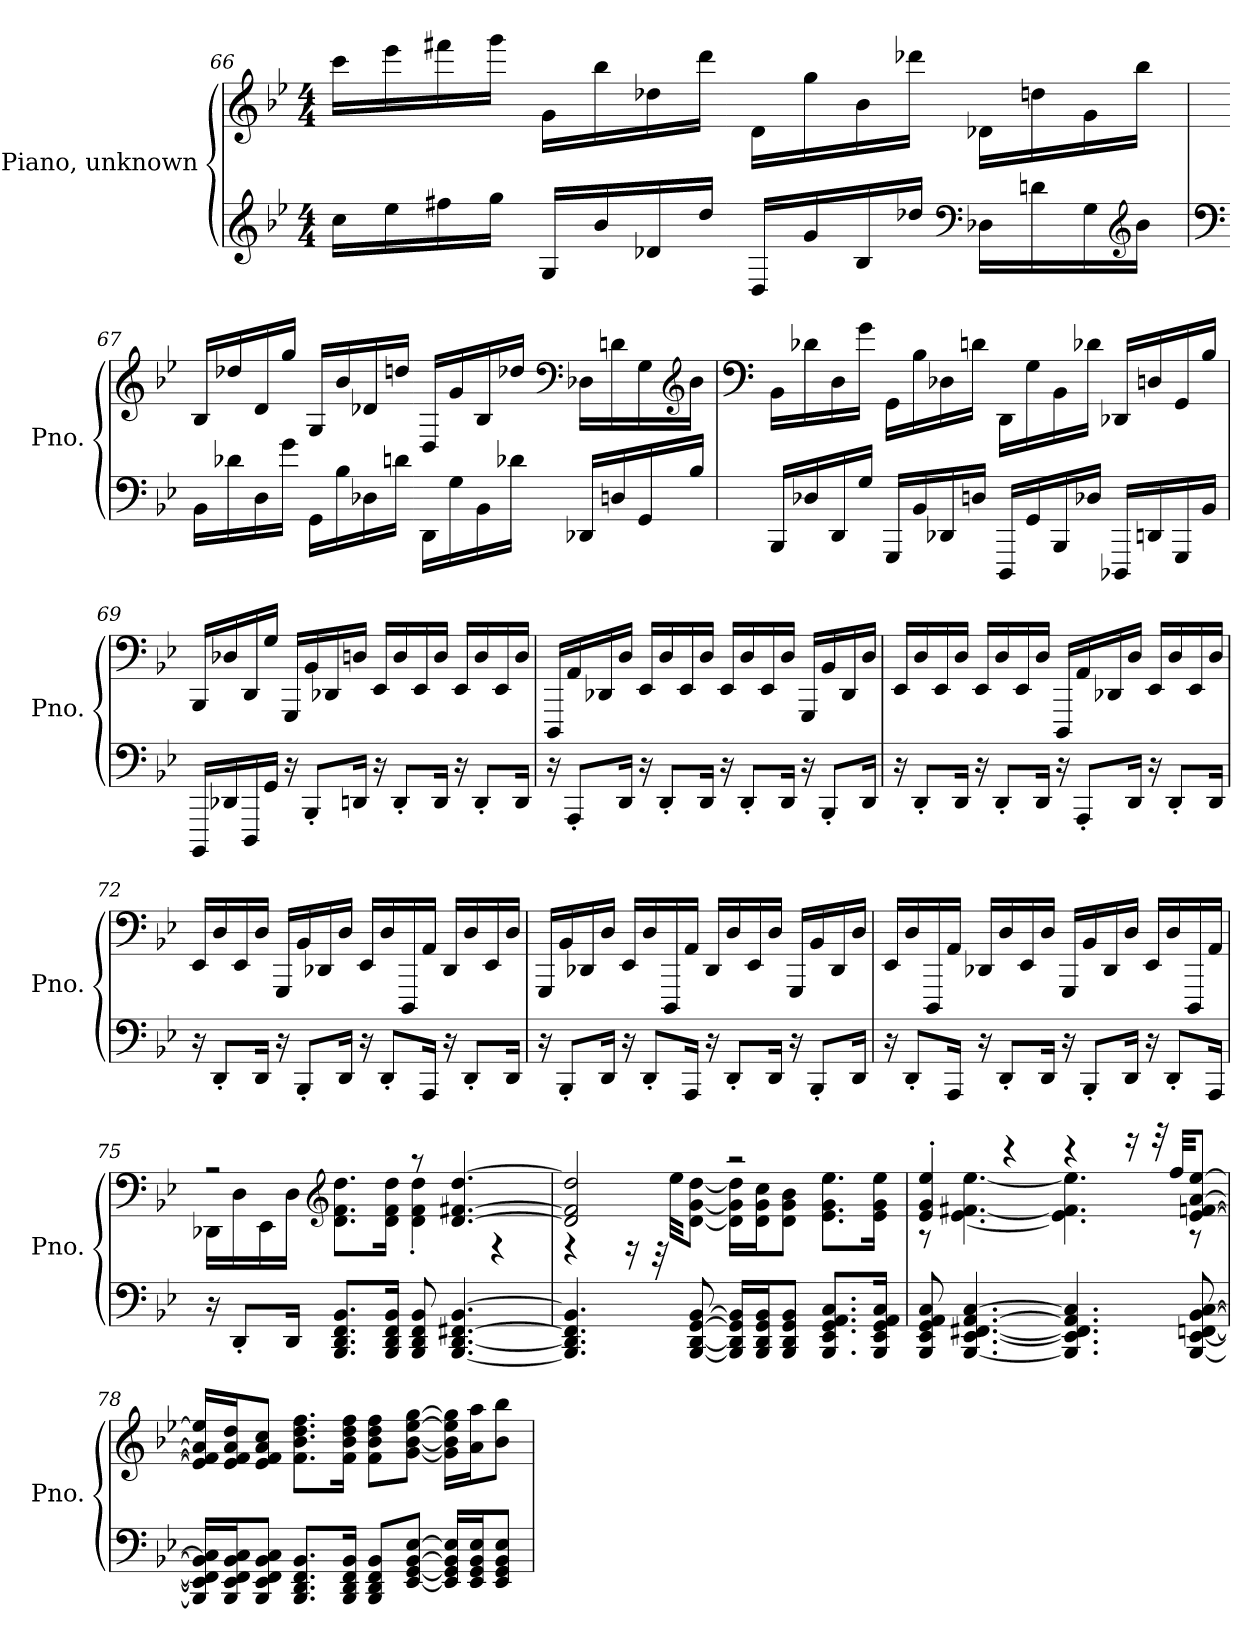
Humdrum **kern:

**kern	**kern
*part1	*part1
*staff2	*staff1
*I"Piano, unknown	*
*I'Pno.	*
!!LO:LB:g=z
*clefG2	*clefG2
*k[b-e-]	*k[b-e-]
*M4/4	*M4/4
=66	=66
16cc\LL	16ccc\LL
16ee-\	16eee-\
16ff#X\	16fff#X\
16gg\JJ	16ggg\JJ
16G/LL	16g\LL
16b-/	16bb-\
16d-X/	16dd-X\
16dd/JJ	16ddd\JJ
16D/LL	16d\LL
16g/	16gg\
16B-/	16b-\
16dd-X/JJ	16ddd-X\JJ
*clefF4	*
16D-X\LL	16d-X\LL
16dn\	16ddn\
16G\	16g\
*clefG2	*
16b-\JJ	16bb-\JJ
!!LO:PB:g=z
=67	=67
*clefF4	*
16BB-\LL	16B-/LL
16d-X\	16dd-X/
16D\	16d/
16g\JJ	16gg/JJ
16GG\LL	16G/LL
16B-\	16b-/
16D-X\	16d-X/
16dn\JJ	16ddn/JJ
16DD\LL	16D/LL
16G\	16g/
16BB-\	16B-/
16d-X\JJ	16dd-X/JJ
*	*clefF4
16DD-X/LL	16D-X\LL
16Dn/	16dn\
16GG/	16G\
*	*clefG2
16B-/JJ	16b-\JJ
=68	=68
*	*clefF4
16BBB-/LL	16BB-\LL
16D-X/	16d-X\
16DD/	16D\
16G/JJ	16g\JJ
16GGG/LL	16GG\LL
16BB-/	16B-\
16DD-X/	16D-X\
16Dn/JJ	16dn\JJ
16DDD/LL	16DD\LL
16GG/	16G\
16BBB-/	16BB-\
16D-X/JJ	16d-X\JJ
16DDD-X/LL	16DD-X/LL
16DDn/	16Dn/
16GGG/	16GG/
16BB-/JJ	16B-/JJ
!!LO:LB:g=z
=69	=69
16BBBB-/LL	16BBB-/LL
16DD-X/	16D-X/
16DDD/	16DD/
16GG/JJ	16G/JJ
16r	16GGG/LL
8BBB-'/L	16BB-/
.	16DD-X/
16DDn/Jk	16Dn/JJ
16r	16EE-/LL
8DD'/L	16D/
.	16EE-/
16DD/Jk	16D/JJ
16r	16EE-/LL
8DD'/L	16D/
.	16EE-/
16DD/Jk	16D/JJ
=70	=70
16r	16DDD/LL
8AAA'/L	16AA/
.	16DD-X/
16DD/Jk	16D/JJ
16r	16EE-/LL
8DD'/L	16D/
.	16EE-/
16DD/Jk	16D/JJ
16r	16EE-/LL
8DD'/L	16D/
.	16EE-/
16DD/Jk	16D/JJ
16r	16GGG/LL
8BBB-'/L	16BB-/
.	16DD-/
16DD/Jk	16D/JJ
!!LO:LB:g=z
=71	=71
16r	16EE-/LL
8DD'/L	16D/
.	16EE-/
16DD/Jk	16D/JJ
16r	16EE-/LL
8DD'/L	16D/
.	16EE-/
16DD/Jk	16D/JJ
16r	16DDD/LL
8AAA'/L	16AA/
.	16DD-X/
16DD/Jk	16D/JJ
16r	16EE-/LL
8DD'/L	16D/
.	16EE-/
16DD/Jk	16D/JJ
=72	=72
16r	16EE-/LL
8DD'/L	16D/
.	16EE-/
16DD/Jk	16D/JJ
16r	16GGG/LL
8BBB-'/L	16BB-/
.	16DD-X/
16DD/Jk	16D/JJ
16r	16EE-/LL
8DD'/L	16D/
.	16DDD/
16AAA/Jk	16AA/JJ
16r	16DD-/LL
8DD'/L	16D/
.	16EE-/
16DD/Jk	16D/JJ
!!LO:LB:g=z
=73	=73
16r	16GGG/LL
8BBB-'/L	16BB-/
.	16DD-X/
16DD/Jk	16D/JJ
16r	16EE-/LL
8DD'/L	16D/
.	16DDD/
16AAA/Jk	16AA/JJ
16r	16DD-/LL
8DD'/L	16D/
.	16EE-/
16DD/Jk	16D/JJ
16r	16GGG/LL
8BBB-'/L	16BB-/
.	16DD-/
16DD/Jk	16D/JJ
=74	=74
16r	16EE-/LL
8DD'/L	16D/
.	16DDD/
16AAA/Jk	16AA/JJ
16r	16DD-X/LL
8DD'/L	16D/
.	16EE-/
16DD/Jk	16D/JJ
16r	16GGG/LL
8BBB-'/L	16BB-/
.	16DD-/
16DD/Jk	16D/JJ
16r	16EE-/LL
8DD'/L	16D/
.	16DDD/
16AAA/Jk	16AA/JJ
!!LO:LB:g=z
=75	=75
*	*^
16r	2r	16DD-X\LL
8DD'/L	.	16D\
.	.	16EE-\
16DD/Jk	.	16D\JJ
*	*clefG2	*
8.BBB-/ 8.DD/ 8.FF/ 8.BB-/L	.	8.d\ 8.f\ 8.dd\L
16BBB-/ 16DD/ 16FF/ 16BB-/Jk	.	16d\ 16f\ 16dd\Jk
8BBB-/ 8DD/ 8FF/ 8BB-/	8r	4d\' 4f\' 4dd\'
[4.BBB-/ [4.DD/ [4.FF#X/ [4.BB-/	[4.d/ [4.f#X/ [4.dd/	.
.	.	4r
=76	=76	=76
4.BBB-/] 4.DD/] 4.FF#/] 4.BB-/]	2d/] 2f#/] 2dd/]	4r
.	.	16r
.	.	32r
.	.	32ee-\KKL
[8BBB-/ [8DD/ [8GG/ [8BB-/	.	[8d\ [8g\ [8dd\J
16BBB-/] 16DD/] 16GG/] 16BB-/]LL	2r	16d\] 16g\] 16dd\]LL
16BBB-/ 16DD/ 16GG/ 16BB-/J	.	16d\ 16g\ 16cc\J
8BBB-/ 8DD/ 8GG/ 8BB-/J	.	8d\ 8g\ 8b-\J
8.BBB-/ 8.EE-/ 8.GG/ 8.AA/ 8.C/L	.	8.e-\ 8.g\ 8.ee-\L
16BBB-/ 16EE-/ 16GG/ 16AA/ 16C/Jk	.	16e-\ 16g\ 16ee-\Jk
=77	=77	=77
8BBB-/ 8EE-/ 8GG/ 8AA/ 8C/	4e-/' 4g/' 4ee-/'	8r
[4.BBB-/ [4.EE-/ [4.FF#X/ [4.AA/ [4.C/	.	[4.e-\ [4.f#X\ [4.ee-\
.	4r	.
4.BBB-/] 4.EE-/] 4.FF#/] 4.AA/] 4.C/]	4r	4.e-\] 4.f#\] 4.ee-\]
.	16r	.
.	32r	.
.	32ff/KKL	.
[8BBB-/ [8EE-/ [8FFn/ [8BB-/ [8C/	[8e-/ [8fn/ [8a/ [8ee-/J	8r
*	*v	*v
!!LO:LB:g=z
=78	=78
16BBB-/] 16EE-/] 16FF/] 16BB-/] 16C/]LL	16e-/] 16f/] 16a/] 16ee-/]LL
16BBB-/ 16EE-/ 16FF/ 16BB-/ 16C/J	16e-/ 16f/ 16a/ 16dd/J
8BBB-/ 8EE-/ 8FF/ 8BB-/ 8C/J	8e-/ 8f/ 8a/ 8cc/J
8.BBB-/ 8.DD/ 8.FF/ 8.BB-/L	8.f\ 8.b-\ 8.dd\ 8.ff\L
16BBB-/ 16DD/ 16FF/ 16BB-/Jk	16f\ 16b-\ 16dd\ 16ff\Jk
8BBB-/ 8DD/ 8FF/ 8BB-/L	8f\ 8b-\ 8dd\ 8ff\L
[8EE-/ [8GG/ [8BB-/ [8E-/J	[8g\ [8b-\ [8ee-\ [8gg\J
16EE-/] 16GG/] 16BB-/] 16E-/]LL	16g\] 16b-\] 16ee-\] 16gg\]LL
16EE-/ 16GG/ 16BB-/ 16E-/J	16a\ 16aa\J
8EE-/ 8GG/ 8BB-/ 8E-/J	8b-\ 8bb-\J
=	=
*-	*-
